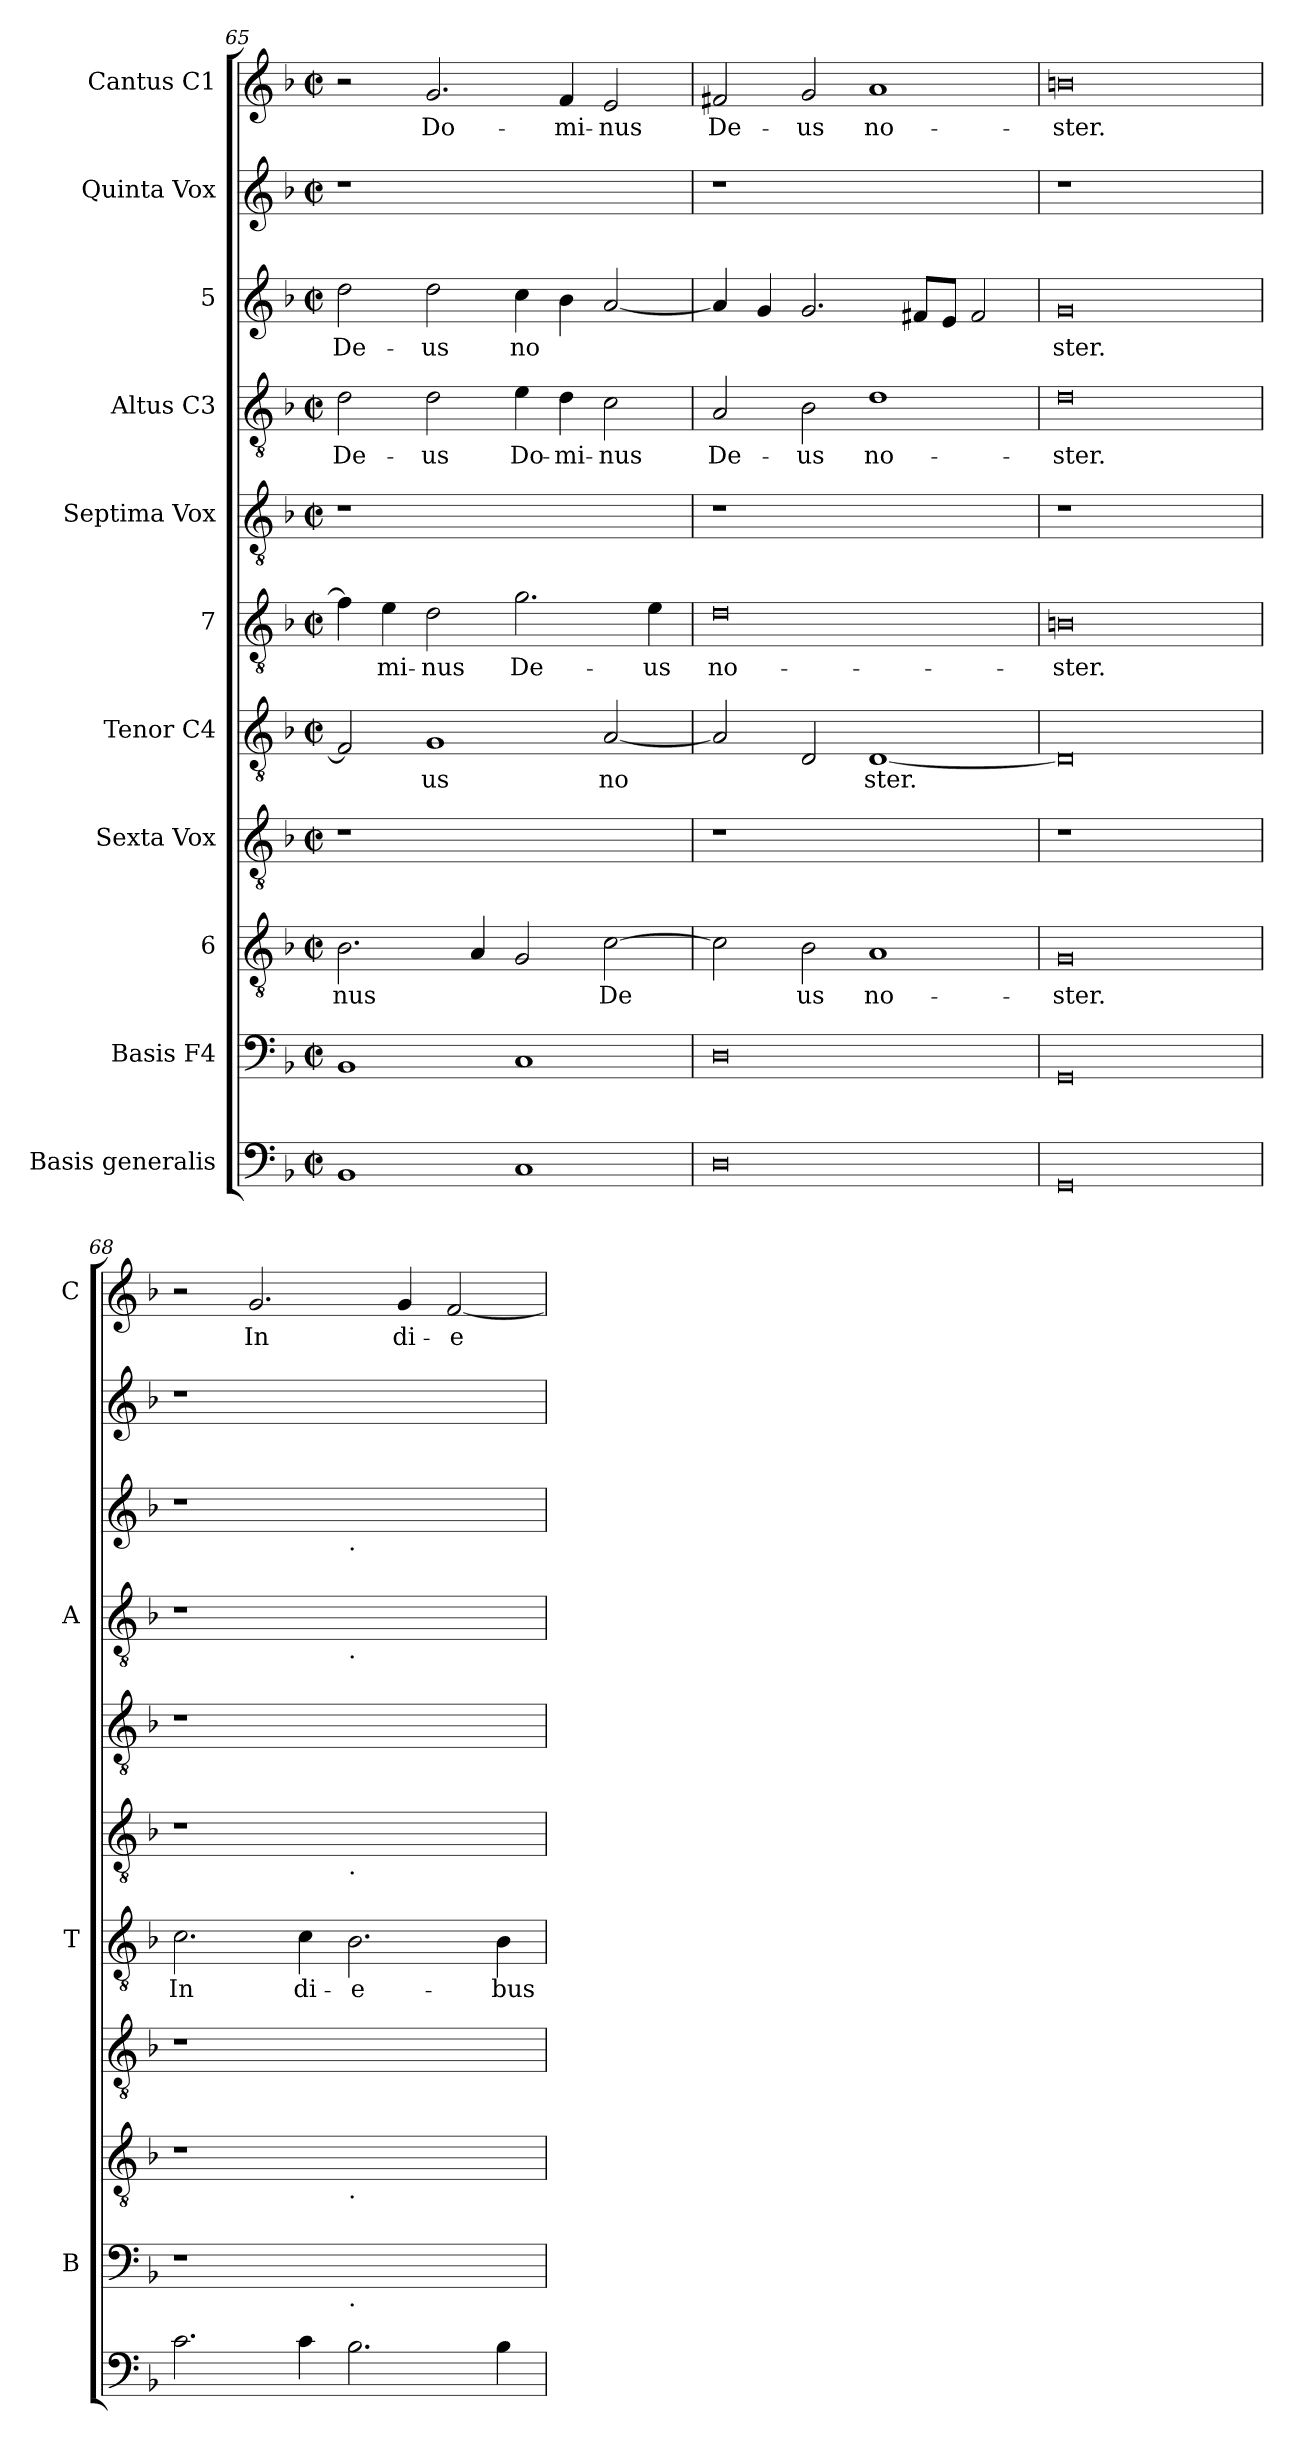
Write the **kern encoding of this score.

**kern	**kern	**kern	**text	**kern	**kern	**text	**kern	**text	**kern	**kern	**text	**kern	**text	**kern	**kern	**text
*part11	*part10	*part9	*part9	*part8	*part7	*part7	*part6	*part6	*part5	*part4	*part4	*part3	*part3	*part2	*part1	*part1
*staff11	*staff10	*staff9	*staff9	*staff8	*staff7	*staff7	*staff6	*staff6	*staff5	*staff4	*staff4	*staff3	*staff3	*staff2	*staff1	*staff1
*I"Basis  generalis	*I"Basis  F4	*I"6	*	*I"Sexta  Vox	*I"Tenor  C4	*	*I"7	*	*I"Septima  Vox	*I"Altus  C3	*	*I"5	*	*I"Quinta  Vox	*I"Cantus  C1	*
*	*I'B	*	*	*	*I'T	*	*	*	*	*I'A	*	*	*	*	*I'C	*
*clefF4	*clefF4	*clefGv2	*	*clefGv2	*clefGv2	*	*clefGv2	*	*clefGv2	*clefGv2	*	*clefG2	*	*clefG2	*clefG2	*
*k[b-]	*k[b-]	*k[b-]	*	*k[b-]	*k[b-]	*	*k[b-]	*	*k[b-]	*k[b-]	*	*k[b-]	*	*k[b-]	*k[b-]	*
*F:	*F:	*F:	*	*F:	*F:	*	*F:	*	*F:	*F:	*	*F:	*	*F:	*F:	*
*M2/2	*M2/2	*M2/2	*	*M2/2	*M2/2	*	*M2/2	*	*M2/2	*M2/2	*	*M2/2	*	*M2/2	*M2/2	*
*met(c|)	*met(c|)	*met(c|)	*	*met(c|)	*met(c|)	*	*met(c|)	*	*met(c|)	*met(c|)	*	*met(c|)	*	*met(c|)	*met(c|)	*
=65	=65	=65	=65	=65	=65	=65	=65	=65	=65	=65	=65	=65	=65	=65	=65	=65
!	!	!	!LO:LY:b:cj	!	!	!LO:LY:b:cj	!	!LO:LY:b:cj	!	!	!LO:LY:b:cj	!	!LO:LY:b:cj	!	!	!
1BB-	1BB-	2.B-\	-nus	1r	2F/]	--	4f\]	--	1r	2d\	De-	2dd\	De-	1r	2r	.
!	!	!	!	!	!	!	!	!LO:LY:b:cj	!	!	!	!	!	!	!	!
.	.	.	.	.	.	.	4e\	-mi-	.	.	.	.	.	.	.	.
!	!	!	!	!	!	!LO:LY:b:cj	!	!LO:LY:b:cj	!	!	!LO:LY:b:cj	!	!LO:LY:b:cj	!	!	!LO:LY:b:cj
.	.	.	.	.	1G	-us	2d\	-nus	.	2d\	-us	2dd\	-us	.	2.g/	Do-
!	!	!	!LO:LY:b:cj	!	!	!	!	!	!	!	!	!	!	!	!	!
.	.	4A/	.	.	.	.	.	.	.	.	.	.	.	.	.	.
!	!	!	!LO:LY:b:cj	!	!	!	!	!LO:LY:b:cj	!	!	!LO:LY:b:cj	!	!LO:LY:b:cj	!	!	!
1C	1C	2G/	.	1ryy	.	.	2.g\	De-	1ryy	4e\	Do-	4cc\	no-	1ryy	.	.
!	!	!	!	!	!	!	!	!	!	!	!LO:LY:b:cj	!	!LO:LY:b:cj	!	!	!LO:LY:b:cj
.	.	.	.	.	.	.	.	.	.	4d\	-mi-	4b-\	--	.	4f/	-mi-
!	!	!	!LO:LY:b:cj	!	!	!LO:LY:b:cj	!	!	!	!	!LO:LY:b:cj	!	!LO:LY:b:cj	!	!	!LO:LY:b:cj
.	.	[>2c\	De-	.	[<2A/	no-	.	.	.	2c\	-nus	[<2a/	--	.	2e/	-nus
!	!	!	!	!	!	!	!	!LO:LY:b:cj	!	!	!	!	!	!	!	!
.	.	.	.	.	.	.	4e\	-us	.	.	.	.	.	.	.	.
=66	=66	=66	=66	=66	=66	=66	=66	=66	=66	=66	=66	=66	=66	=66	=66	=66
!	!	!	!LO:LY:b:cj	!	!	!LO:LY:b:cj	!	!LO:LY:b:cj	!	!	!LO:LY:b:cj	!	!LO:LY:b:cj	!	!	!LO:LY:b:cj
0D	0D	2c\]	--	1r	2A/]	--	0d	no-	1r	2A/	De-	4a/]	--	1r	2f#X/	De-
!	!	!	!	!	!	!	!	!	!	!	!	!	!LO:LY:b:cj	!	!	!
.	.	.	.	.	.	.	.	.	.	.	.	4g/	--	.	.	.
!	!	!	!LO:LY:b:cj	!	!	!LO:LY:b:cj	!	!	!	!	!LO:LY:b:cj	!	!LO:LY:b:cj	!	!	!LO:LY:b:cj
.	.	2B-\	-us	.	2D/	--	.	.	.	2B-\	-us	2.g/	--	.	2g/	-us
!	!	!	!LO:LY:b:cj	!	!	!LO:LY:b:cj	!	!	!	!	!LO:LY:b:cj	!	!	!	!	!LO:LY:b:cj
.	.	1A	no-	1ryy	[<1D	-ster.	.	.	1ryy	1d	no-	.	.	1ryy	1a	no-
!	!	!	!	!	!	!	!	!	!	!	!	!	!LO:LY:b:cj	!	!	!
.	.	.	.	.	.	.	.	.	.	.	.	8f#X/L	--	.	.	.
!	!	!	!	!	!	!	!	!	!	!	!	!	!LO:LY:b:cj	!	!	!
.	.	.	.	.	.	.	.	.	.	.	.	8e/J	--	.	.	.
!	!	!	!	!	!	!	!	!	!	!	!	!	!LO:LY:b:cj	!	!	!
.	.	.	.	.	.	.	.	.	.	.	.	2f#/	--	.	.	.
=67	=67	=67	=67	=67	=67	=67	=67	=67	=67	=67	=67	=67	=67	=67	=67	=67
!	!	!	!LO:LY:b:cj	!	!	!LO:LY:b:cj	!	!LO:LY:b:cj	!	!	!LO:LY:b:cj	!	!LO:LY:b:cj	!	!	!LO:LY:b:cj
0GG	0GG	0G	-ster.	1r	0D]	.	0Bn	-ster.	1r	0d	-ster.	0g	-ster.	1r	0bn	-ster.
.	.	.	.	1ryy	.	.	.	.	1ryy	.	.	.	.	1ryy	.	.
!!LO:PB:g=z
=68	=68	=68	=68	=68	=68	=68	=68	=68	=68	=68	=68	=68	=68	=68	=68	=68
!	!	!	!	!	!	!LO:LY:b:cj	!	!	!	!	!	!	!	!	!	!
2.c\	1r	1r	.	1r	2.c\	In	1r	.	1r	1r	.	1r	.	1r	2r	.
!	!	!	!	!	!	!	!	!	!	!	!	!	!	!	!	!LO:LY:b:cj
.	.	.	.	.	.	.	.	.	.	.	.	.	.	.	2.g/	In
!	!	!	!	!	!	!LO:LY:b:cj	!	!	!	!	!	!	!	!	!	!
4c\	.	.	.	.	4c\	di-	.	.	.	.	.	.	.	.	.	.
!	!	!	!	!	!	!	!	!	!	!	!	!LO:TX:b:t=.	!	!	!	!
!	!	!	!	!	!	!	!	!	!	!LO:TX:b:t=.	!	!	!	!	!	!
!	!	!	!	!	!	!	!LO:TX:b:t=.	!	!	!	!	!	!	!	!	!
!	!	!LO:TX:b:t=.	!	!	!	!	!	!	!	!	!	!	!	!	!	!
!	!LO:TX:b:t=.	!	!	!	!	!	!	!	!	!	!	!	!	!	!	!
!	!	!	!	!	!	!LO:LY:b:cj	!	!	!	!	!	!	!	!	!	!
2.B-\	1ryy	1ryy	.	1ryy	2.B-\	-e-	1ryy	.	1ryy	1ryy	.	1ryy	.	1ryy	.	.
!	!	!	!	!	!	!	!	!	!	!	!	!	!	!	!	!LO:LY:b:cj
.	.	.	.	.	.	.	.	.	.	.	.	.	.	.	4g/	di-
!	!	!	!	!	!	!	!	!	!	!	!	!	!	!	!	!LO:LY:b:cj
.	.	.	.	.	.	.	.	.	.	.	.	.	.	.	[<2f/	-e-
!	!	!	!	!	!	!LO:LY:b:cj	!	!	!	!	!	!	!	!	!	!
4B-\	.	.	.	.	4B-\	-bus	.	.	.	.	.	.	.	.	.	.
=	=	=	=	=	=	=	=	=	=	=	=	=	=	=	=	=
*-	*-	*-	*-	*-	*-	*-	*-	*-	*-	*-	*-	*-	*-	*-	*-	*-
